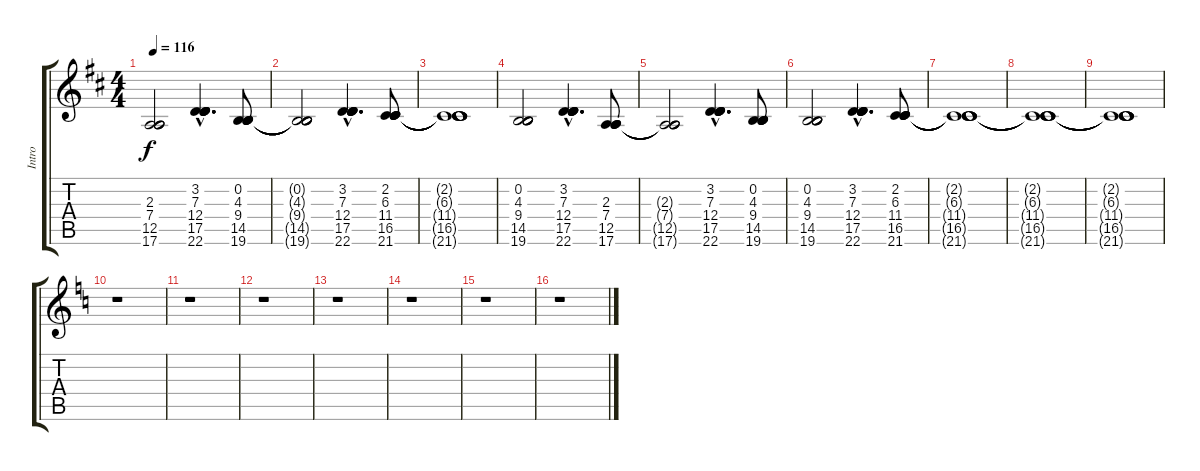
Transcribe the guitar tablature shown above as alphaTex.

\track ("Intro" "Intro") {instrument stringensemble1}
\staff {score tabs}
\tuning (E4 B3 G3 D3 A2 E2) {hide}
\ts (4 4)
\tempo 116
\clef g2
\ks d
(2.3{t} 7.4{t} 12.5{t} 17.6{t}).2{dy f} (3.2{hac} 7.3{hac} 12.4{hac} 17.5{hac} 22.6{hac}).4{d} (0.2 4.3 9.4 14.5 19.6).8 |
(0.2{t} 4.3{t} 9.4{t} 14.5{t} 19.6{t}).2 (3.2{hac} 7.3{hac} 12.4{hac} 17.5{hac} 22.6{hac}).4{d} (2.2 6.3 11.4 16.5 21.6).8 |
(2.2{t} 6.3{t} 11.4{t} 16.5{t} 21.6{t}).1 |
(0.2 4.3 9.4 14.5 19.6).2 (3.2{hac} 7.3{hac} 12.4{hac} 17.5{hac} 22.6{hac}).4{d} (2.3 7.4 12.5 17.6).8 |
(2.3{t} 7.4{t} 12.5{t} 17.6{t}).2 (3.2{hac} 7.3{hac} 12.4{hac} 17.5{hac} 22.6{hac}).4{d} (0.2 4.3 9.4 14.5 19.6).8 |
(0.2 4.3 9.4 14.5 19.6).2 (3.2{hac} 7.3{hac} 12.4{hac} 17.5{hac} 22.6{hac}).4{d} (2.2 6.3 11.4 16.5 21.6).8 |
(2.2{t} 6.3{t} 11.4{t} 16.5{t} 21.6{t}).1{volume 0} |
(2.2{t} 6.3{t} 11.4{t} 16.5{t} 21.6{t}).1 |
(2.2{t} 6.3{t} 11.4{t} 16.5{t} 21.6{t}).1 |
\ks c
r.1 |
r.1 |
r.1 |
r.1 |
r.1 |
r.1 |
r.1
